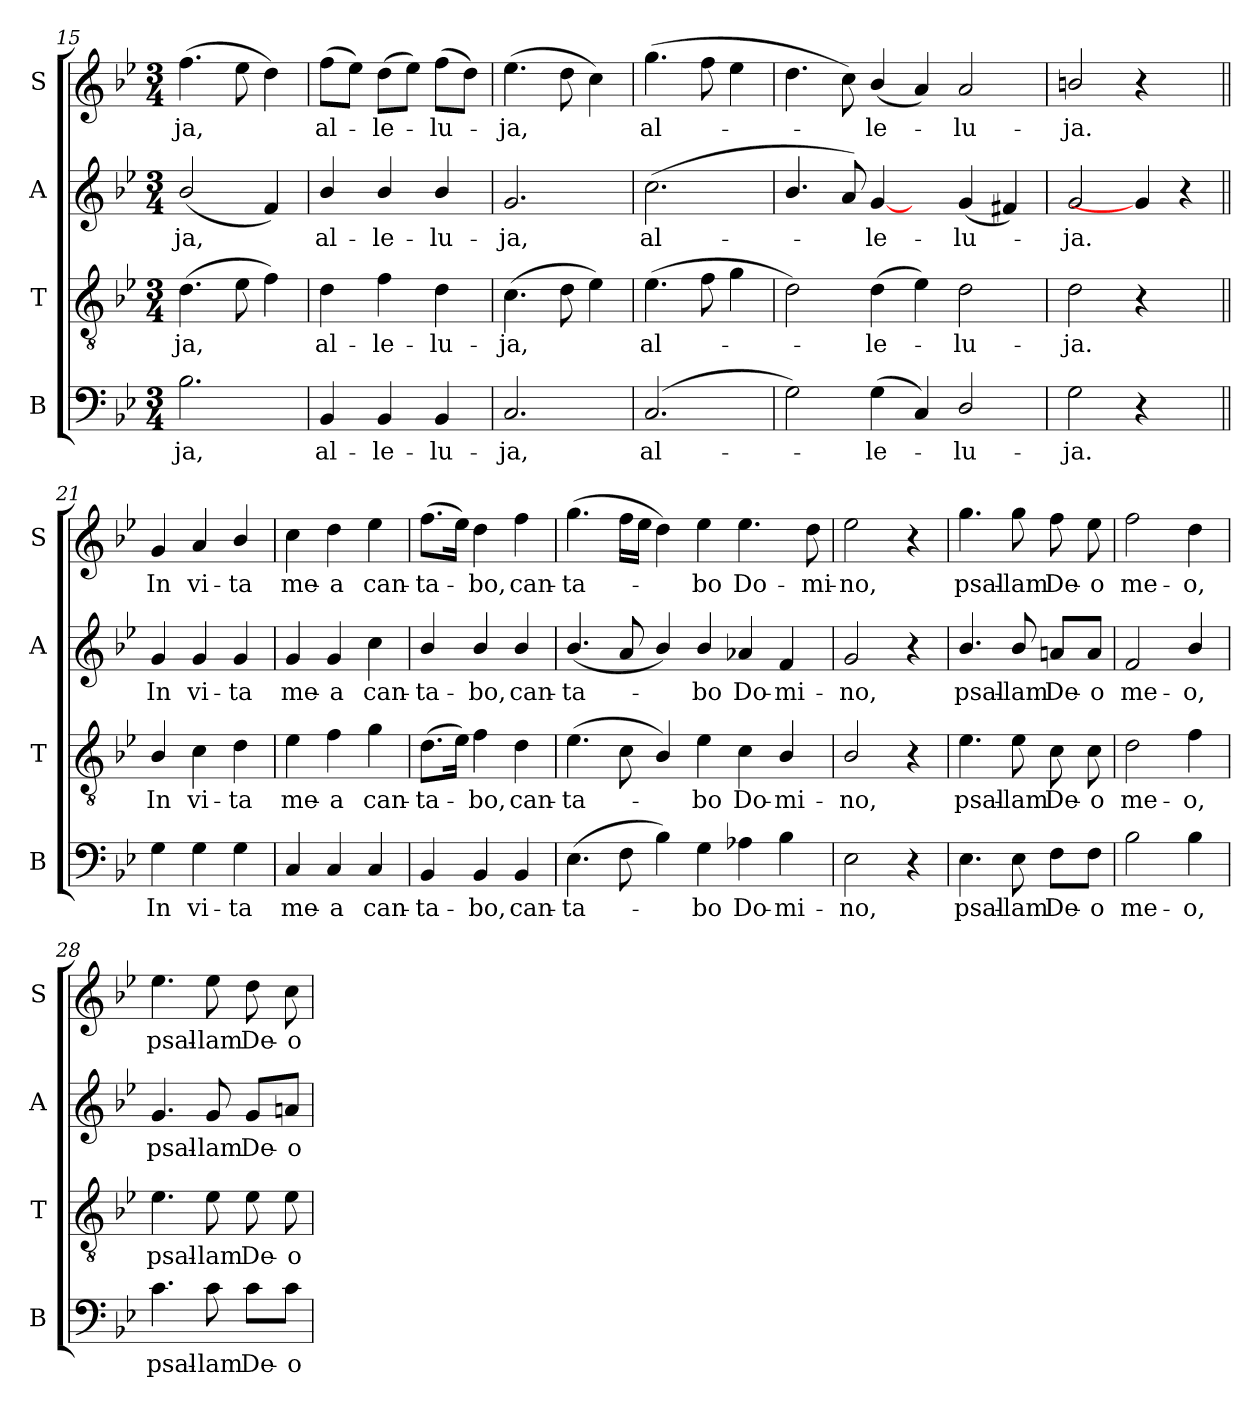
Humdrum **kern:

**kern	**text	**kern	**text	**kern	**text	**kern	**text
*part4	*part4	*part3	*part3	*part2	*part2	*part1	*part1
*staff4	*staff4	*staff3	*staff3	*staff2	*staff2	*staff1	*staff1
*I"B	*	*I"T	*	*I"A	*	*I"S	*
*I'B	*	*I'T	*	*I'A	*	*I'S	*
*clefF4	*	*clefGv2	*	*clefG2	*	*clefG2	*
*ITrd1c2	*	*ITrd1c2	*	*ITrd1c2	*	*ITrd1c2	*
*k[b-e-a-d-]	*	*k[b-e-a-d-]	*	*k[b-e-a-d-]	*	*k[b-e-a-d-]	*
*M3/4	*	*M3/4	*	*M3/4	*	*M3/4	*
=15	=15	=15	=15	=15	=15	=15	=15
2.A-\	-ja,	(4.c\	-ja,	(2a-/	-ja,	(4.ee-\	-ja,
.	.	8d-\	.	.	.	8dd-\	.
.	.	4e-\)	.	4e-/)	.	4cc\)	.
!!LO:LB:g=z
=16	=16	=16	=16	=16	=16	=16	=16
4AA-/	al-	4c\	al-	4a-/	al-	(8ee-\L	al-
.	.	.	.	.	.	8dd-\J)	.
4AA-/	-le-	4e-\	-le-	4a-/	-le-	(8cc\L	-le-
.	.	.	.	.	.	8dd-\J)	.
4AA-/	-lu-	4c\	-lu-	4a-/	-lu-	(8ee-\L	-lu-
.	.	.	.	.	.	8cc\J)	.
=17	=17	=17	=17	=17	=17	=17	=17
2.BB-/	-ja,	(4.B-\	-ja,	2.f/	-ja,	(4.dd-\	-ja,
.	.	8c\	.	.	.	8cc\	.
.	.	4d-\)	.	.	.	4b-\)	.
=18	=18	=18	=18	=18	=18	=18	=18
(2.BB-/	al-	(4.d-\	al-	(2.b-\	al-	(4.ff\	al-
.	.	8e-\	.	.	.	8ee-\	.
.	.	4f\	.	.	.	4dd-\	.
=19	=19	=19	=19	=19	=19	=19	=19
2F\)	.	2c\)	.	4.a-/	.	4.cc\	.
.	.	.	.	8g/)	.	8b-\)	.
(4F\	-le-	(4c\	-le-	[4f/	-le-	(4a-/	-le-
4BB-/)	.	4d-\)	.	4ryy	.	4g/)	.
2C/	-lu-	2c\	-lu-	(4f/	-lu-	2g/	-lu-
.	.	.	.	4en/)	.	.	.
=20	=20	=20	=20	=20	=20	=20	=20
2F\	-ja.	2c\	ja.	2f/	-ja.	2an/	ja.
4r	.	4r	.	4f/]	.	4r	.
4ryy	.	4ryy	.	4r	.	4ryy	.
!!LO:PB:g=z
=21||	=21||	=21||	=21||	=21||	=21||	=21||	=21||
4F\	In	4A-/	In	4f/	In	4f/	In
4F\	vi-	4B-\	vi-	4f/	vi-	4g/	vi-
4F\	-ta	4c\	-ta	4f/	-ta	4a-/	-ta
=22	=22	=22	=22	=22	=22	=22	=22
4BB-/	me-	4d-\	me-	4f/	me-	4b-\	me-
4BB-/	-a	4e-\	-a	4f/	-a	4cc\	-a
4BB-/	can-	4f\	can-	4b-\	can-	4dd-\	can-
=23	=23	=23	=23	=23	=23	=23	=23
4AA-/	-ta-	(8.c\L	-ta-	4a-/	-ta-	(8.ee-\L	-ta-
.	.	16d-\Jk)	.	.	.	16dd-\Jk)	.
4AA-/	-bo,	4e-\	-bo,	4a-/	-bo,	4cc\	-bo,
4AA-/	can-	4c\	can-	4a-/	can-	4ee-\	can-
=24	=24	=24	=24	=24	=24	=24	=24
(4.D-\	-ta-	(4.d-\	-ta-	(4.a-/	-ta-	(4.ff\	-ta-
8E-\	.	8B-\	.	8g/	.	16ee-\LL	.
.	.	.	.	.	.	16dd-\JJ	.
4A-\)	.	4A-/)	.	4a-/)	.	4cc\)	.
4F\	-bo	4d-\	-bo	4a-/	-bo	4dd-\	-bo
4G-X\	Do-	4B-\	Do-	4g-X/	Do-	4.dd-\	Do-
4A-\	-mi-	4A-/	-mi-	4e-/	-mi-	.	.
.	.	.	.	.	.	8cc\	-mi-
=25	=25	=25	=25	=25	=25	=25	=25
2D-\	-no,	2A-/	-no,	2f/	-no,	2dd-\	-no,
4r	.	4r	.	4r	.	4r	.
!!LO:LB:g=z
=26	=26	=26	=26	=26	=26	=26	=26
4.D-\	psal-	4.d-\	psal-	4.a-/	psal-	4.ff\	psal-
8D-\	-lam	8d-\	-lam	8a-/	-lam	8ff\	-lam
8E-\L	De-	8B-\	De-	8gn/L	De-	8ee-\	De-
8E-\J	-o	8B-\	-o	8g/J	-o	8dd-\	-o
=27	=27	=27	=27	=27	=27	=27	=27
2A-\	me-	2c\	me-	2e-/	me-	2ee-\	me-
4A-\	-o,	4e-\	-o,	4a-/	-o,	4cc\	-o,
=28	=28	=28	=28	=28	=28	=28	=28
4.B-\	psal-	4.d-\	psal-	4.f/	psal-	4.dd-\	psal-
8B-\	-lam	8d-\	-lam	8f/	-lam	8dd-\	-lam
8B-\L	De-	8d-\	De-	8f/L	De-	8cc\	De-
8B-\J	-o	8d-\	-o	8gn/J	-o	8b-\	-o
=	=	=	=	=	=	=	=
*-	*-	*-	*-	*-	*-	*-	*-
